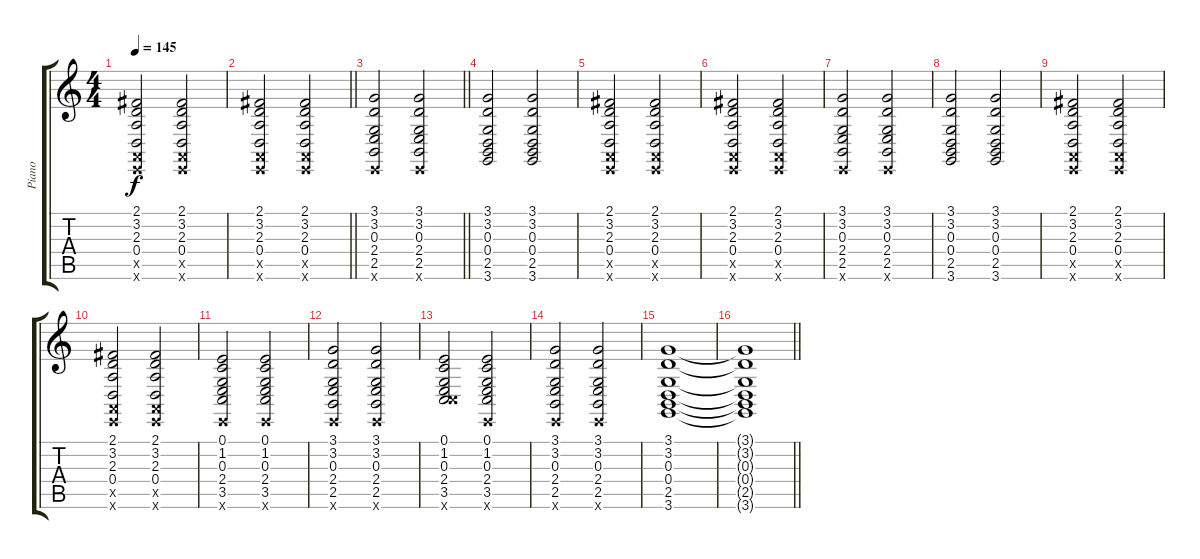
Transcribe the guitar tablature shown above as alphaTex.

\track ("Piano" "Piano") {instrument acousticgrandpiano}
\staff {score tabs}
\tuning (E4 B3 G3 D3 A2 E2) {hide}
\ts (4 4)
\tempo 145
\clef g2
\ks c
(2.1 3.2 2.3 0.4 0.5{x} 0.6{x}).2{dy f} (2.1 3.2 2.3 0.4 0.5{x} 0.6{x}).2 |
\barLineRight lightlight
(2.1 3.2 2.3 0.4 0.5{x} 0.6{x}).2 (2.1 3.2 2.3 0.4 0.5{x} 0.6{x}).2 |
\barLineRight lightlight
(3.1 3.2 0.3 2.4 2.5 0.6{x}).2 (3.1 3.2 0.3 2.4 2.5 0.6{x}).2 |
(3.1 3.2 0.3 0.4 2.5 3.6).2 (3.1 3.2 0.3 0.4 2.5 3.6).2 |
(2.1 3.2 2.3 0.4 0.5{x} 0.6{x}).2 (2.1 3.2 2.3 0.4 0.5{x} 0.6{x}).2 |
(2.1 3.2 2.3 0.4 0.5{x} 0.6{x}).2 (2.1 3.2 2.3 0.4 0.5{x} 0.6{x}).2 |
(3.1 3.2 0.3 2.4 2.5 0.6{x}).2 (3.1 3.2 0.3 2.4 2.5 0.6{x}).2 |
(3.1 3.2 0.3 0.4 2.5 3.6).2 (3.1 3.2 0.3 0.4 2.5 3.6).2 |
(2.1 3.2 2.3 0.4 0.5{x} 0.6{x}).2 (2.1 3.2 2.3 0.4 0.5{x} 0.6{x}).2 |
(2.1 3.2 2.3 0.4 0.5{x} 0.6{x}).2 (2.1 3.2 2.3 0.4 0.5{x} 0.6{x}).2 |
(0.1 1.2 0.3 2.4 3.5 0.6{x}).2 (0.1 1.2 0.3 2.4 3.5 0.6{x}).2 |
(3.1 3.2 0.3 2.4 2.5 0.6{x}).2 (3.1 3.2 0.3 2.4 2.5 0.6{x}).2 |
(0.1 1.2 0.3 2.4 3.5 8.6{x}).2 (0.1 1.2 0.3 2.4 3.5 0.6{x}).2 |
(3.1 3.2 0.3 2.4 2.5 0.6{x}).2 (3.1 3.2 0.3 2.4 2.5 0.6{x}).2 |
(3.1 3.2 0.3 0.4 2.5 3.6).1 |
\barLineRight lightlight
(3.1{t} 3.2{t} 0.3{t} 0.4{t} 2.5{t} 3.6{t}).1
